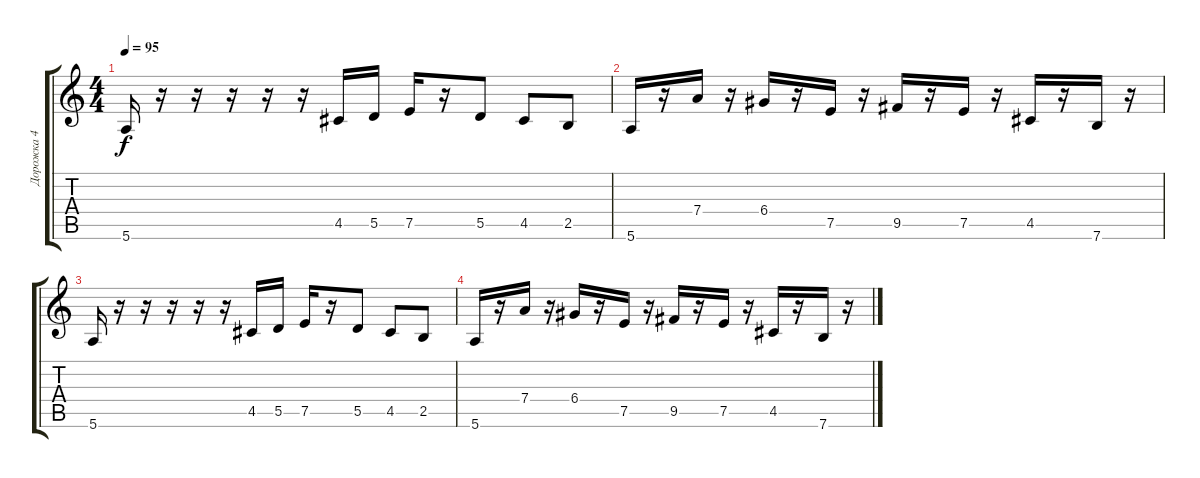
\track ("Дорожка 4" "Дорожка 4") {instrument electricbasspick}
\staff {score tabs}
\tuning (E4 B3 G3 D3 A2 E2) {hide}
\ts (4 4)
\tempo 95
\clef g2
\ks c
5.6.16{dy f} r.16 r.16 r.16 r.16 r.16 4.5.16 5.5.16 7.5.16 r.16 5.5.8 4.5.8 2.5.8 |
5.6.16 r.16 7.4.16 r.16 6.4.16 r.16 7.5.16 r.16 9.5.16 r.16 7.5.16 r.16 4.5.16 r.16 7.6.16 r.16 |
5.6.16 r.16 r.16 r.16 r.16 r.16 4.5.16 5.5.16 7.5.16 r.16 5.5.8 4.5.8 2.5.8 |
5.6.16 r.16 7.4.16 r.16 6.4.16 r.16 7.5.16 r.16 9.5.16 r.16 7.5.16 r.16 4.5.16 r.16 7.6.16 r.16
